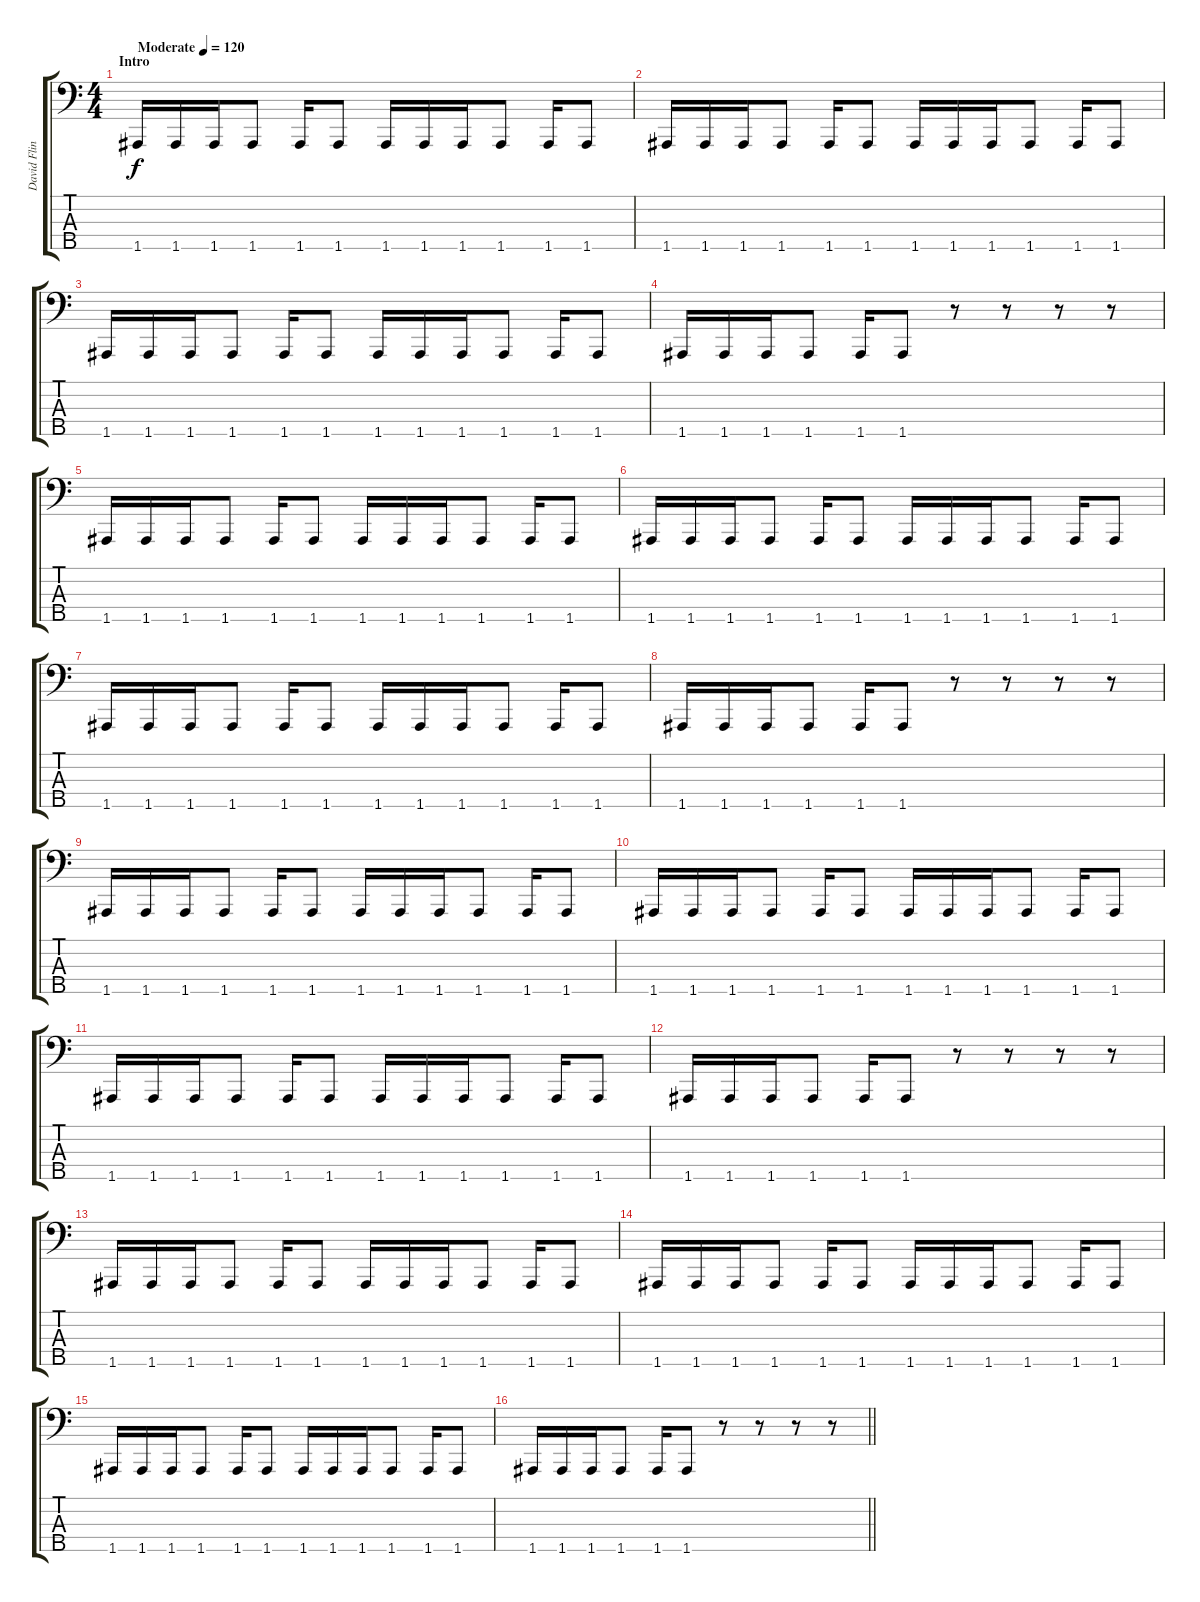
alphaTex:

\track ("David Flinn" "David Flin") {instrument electricbasspick}
\staff {score tabs}
\tuning (G2 D2 A1 E1 A0) {hide}
\ts (4 4)
\section ("" "Intro")
\tempo (120 "Moderate")
\clef f4
\ks c
1.5.16{dy f instrument electricbasspick} 1.5.16 1.5.16 1.5.8 1.5.16 1.5.8 1.5.16 1.5.16 1.5.16 1.5.8 1.5.16 1.5.8 |
1.5.16 1.5.16 1.5.16 1.5.8 1.5.16 1.5.8 1.5.16 1.5.16 1.5.16 1.5.8 1.5.16 1.5.8 |
1.5.16 1.5.16 1.5.16 1.5.8 1.5.16 1.5.8 1.5.16 1.5.16 1.5.16 1.5.8 1.5.16 1.5.8 |
1.5.16 1.5.16 1.5.16 1.5.8 1.5.16 1.5.8 r.8 r.8 r.8 r.8 |
1.5.16 1.5.16 1.5.16 1.5.8 1.5.16 1.5.8 1.5.16 1.5.16 1.5.16 1.5.8 1.5.16 1.5.8 |
1.5.16 1.5.16 1.5.16 1.5.8 1.5.16 1.5.8 1.5.16 1.5.16 1.5.16 1.5.8 1.5.16 1.5.8 |
1.5.16 1.5.16 1.5.16 1.5.8 1.5.16 1.5.8 1.5.16 1.5.16 1.5.16 1.5.8 1.5.16 1.5.8 |
1.5.16 1.5.16 1.5.16 1.5.8 1.5.16 1.5.8 r.8 r.8 r.8 r.8 |
1.5.16 1.5.16 1.5.16 1.5.8 1.5.16 1.5.8 1.5.16 1.5.16 1.5.16 1.5.8 1.5.16 1.5.8 |
1.5.16 1.5.16 1.5.16 1.5.8 1.5.16 1.5.8 1.5.16 1.5.16 1.5.16 1.5.8 1.5.16 1.5.8 |
1.5.16 1.5.16 1.5.16 1.5.8 1.5.16 1.5.8 1.5.16 1.5.16 1.5.16 1.5.8 1.5.16 1.5.8 |
1.5.16 1.5.16 1.5.16 1.5.8 1.5.16 1.5.8 r.8 r.8 r.8 r.8 |
1.5.16 1.5.16 1.5.16 1.5.8 1.5.16 1.5.8 1.5.16 1.5.16 1.5.16 1.5.8 1.5.16 1.5.8 |
1.5.16 1.5.16 1.5.16 1.5.8 1.5.16 1.5.8 1.5.16 1.5.16 1.5.16 1.5.8 1.5.16 1.5.8 |
1.5.16 1.5.16 1.5.16 1.5.8 1.5.16 1.5.8 1.5.16 1.5.16 1.5.16 1.5.8 1.5.16 1.5.8 |
\barLineRight lightlight
1.5.16 1.5.16 1.5.16 1.5.8 1.5.16 1.5.8 r.8 r.8 r.8 r.8
